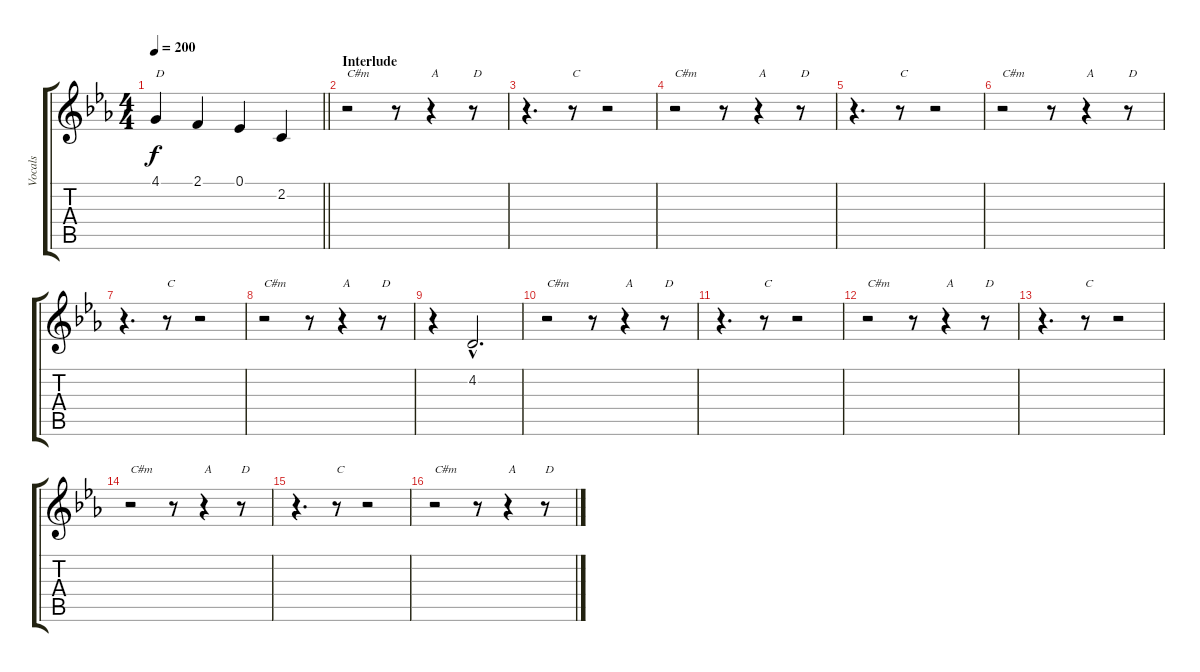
\track ("Vocals" "Vocals") {instrument sopranosax}
\staff {score tabs}
\tuning (Eb4 Bb3 Gb3 Db3 Ab2 Eb2) {hide}
\ts (4 4)
\tempo 200
\clef g2
\barLineRight lightlight
\ks cminor
4.1.4{txt "D" dy f} 2.1.4 0.1.4 2.2.4 |
\section ("" "Interlude")
r.2{txt "C#m"} r.8 r.4{txt "A"} r.8{txt "D"} |
r.4{d} r.8{txt "C"} r.2 |
r.2{txt "C#m"} r.8 r.4{txt "A"} r.8{txt "D"} |
r.4{d} r.8{txt "C"} r.2 |
r.2{txt "C#m"} r.8 r.4{txt "A"} r.8{txt "D"} |
r.4{d} r.8{txt "C"} r.2 |
r.2{txt "C#m"} r.8 r.4{txt "A"} r.8{txt "D"} |
r.4 4.2{hac}.2{d} |
r.2{txt "C#m"} r.8 r.4{txt "A"} r.8{txt "D"} |
r.4{d} r.8{txt "C"} r.2 |
r.2{txt "C#m"} r.8 r.4{txt "A"} r.8{txt "D"} |
r.4{d} r.8{txt "C"} r.2 |
r.2{txt "C#m"} r.8 r.4{txt "A"} r.8{txt "D"} |
r.4{d} r.8{txt "C"} r.2 |
r.2{txt "C#m"} r.8 r.4{txt "A"} r.8{txt "D"}
